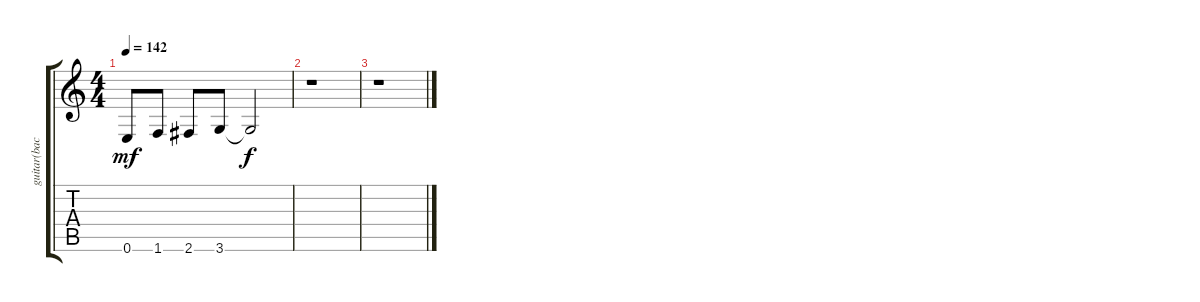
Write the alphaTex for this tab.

\track ("guitar(background)" "guitar(bac") {instrument acousticguitarsteel}
\staff {score tabs}
\tuning (E4 B3 G3 D3 A2 E2) {hide}
\ts (4 4)
\tempo 142
\clef g2
\ks c
0.6.8{dy mf} 1.6.8 2.6.8 3.6.8 3.6{t}.2{dy f} |
r.1 |
r.1
